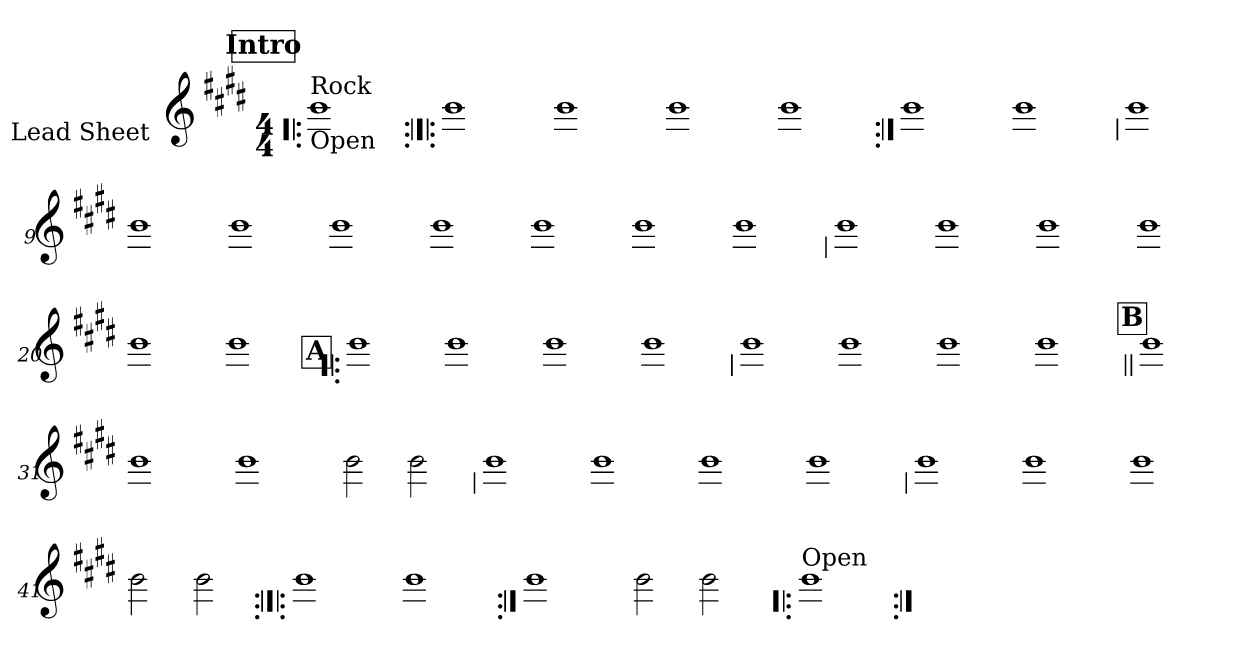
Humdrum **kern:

**kern
*part1
*staff1
*I"Lead Sheet
*stria0
*clefG2
*k[f#c#g#d#]
*c#:
*M4/4
*MM68
!!LO:REH:place=s1:a:t=Intro
=1!|:
!LO:TX:a:t=Rock
!LO:TX:b:t=Open
1b
=2:|!|:
1b
=3-
1b
=4-
1b
=5-
1b
=6:|!
1b
=7-
1b
!!LO:LB:g=z
=8
1b
=9-
1b
=10-
1b
=11-
1b
=12-
1b
=13-
1b
=14-
1b
=15-
1b
!!LO:LB:g=z
=16
1b
=17-
1b
=18-
1b
=19-
1b
=20-
1b
=21-
1b
!!LO:LB:g=z
!!LO:REH:place=s1:a:t=A
=22!|:
1b
=23-
1b
=24-
1b
=25-
1b
!!LO:LB:g=z
=26
1b
=27-
1b
=28-
1b
=29-
1b
!!LO:LB:g=z
!!LO:REH:place=s1:a:t=B
=30||
1b
=31-
1b
=32-
1b
=33-
2b
2b
!!LO:LB:g=z
=34
1b
=35-
1b
=36-
1b
=37-
1b
!!LO:LB:g=z
=38
1b
=39-
1b
=40-
1b
=41-
2b
2b
!!LO:LB:g=z
=42:|!|:
1b
=43-
1b
=44:|!
1b
=45-
2b
2b
!!LO:LB:g=z
=46!|:
!LO:TX:a:t=Open
1b
=:|!
*-
